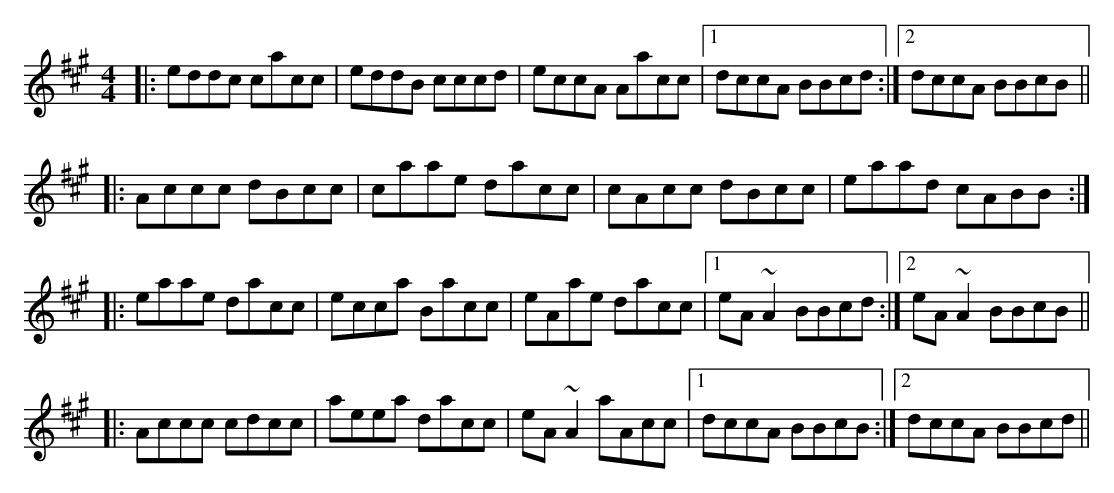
X:1
M:4/4
K:A
|:eddc cacc|eddB cccd|eccA Aacc|1 dccA BBcd:|2 dccA BBcB||
|:Accc dBcc|caae dacc|cAcc dBcc|eaad cABB:|
|:eaae dacc|ecca Bacc|eAae dacc|1 eA ~A2 BBcd:|2 eA ~A2 BBcB||
|:Accc cdcc|aeea dacc|eA ~A2 aAcc|1 dccA BBcB:|2 dccA BBcd||
